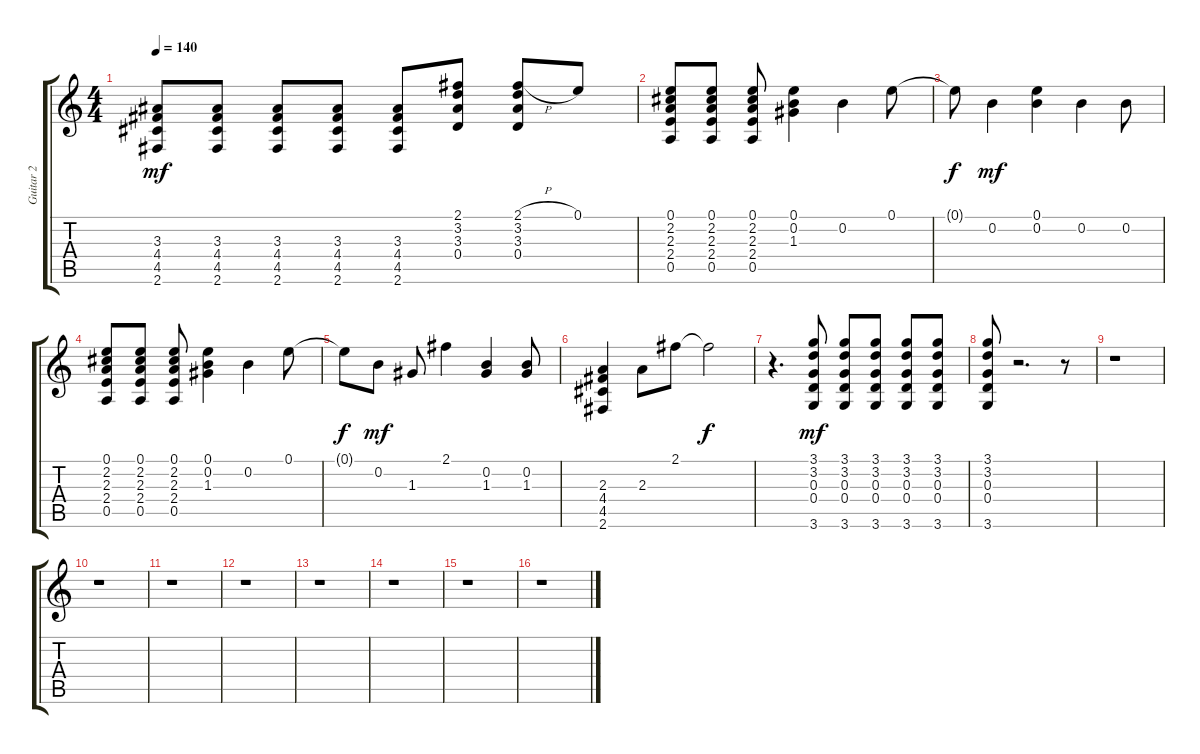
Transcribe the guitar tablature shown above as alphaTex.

\track ("Guitar 2" "Guitar 2") {instrument overdrivenguitar}
\staff {score tabs}
\tuning (E4 B3 G3 D3 A2 E2) {hide}
\ts (4 4)
\tempo 140
\clef g2
\ks c
(3.3 4.4 4.5 2.6).8{dy mf} (3.3 4.4 4.5 2.6).8 (3.3 4.4 4.5 2.6).8 (3.3 4.4 4.5 2.6).8 (3.3 4.4 4.5 2.6).8 (2.1 3.2 3.3 0.4).8 (2.1{h} 3.2 3.3 0.4).8 0.1.8 |
(0.1 2.2 2.3 2.4 0.5).8 (0.1 2.2 2.3 2.4 0.5).8 (0.1 2.2 2.3 2.4 0.5).8 (0.1 0.2 1.3).4 0.2.4 0.1.8 |
0.1{t}.8{dy f} 0.2.4{dy mf} (0.1 0.2).4 0.2.4 0.2.8 |
(0.1 2.2 2.3 2.4 0.5).8 (0.1 2.2 2.3 2.4 0.5).8 (0.1 2.2 2.3 2.4 0.5).8 (0.1 0.2 1.3).4 0.2.4 0.1.8 |
0.1{t}.8{dy f} 0.2.8{dy mf} 1.3.8 2.1.4 (0.2 1.3).4 (0.2 1.3).8 |
(2.3 4.4 4.5 2.6).4 2.3.8 2.1.8 2.1{t}.2{dy f} |
r.4{d} (3.1 3.2 0.3 0.4 3.6).8{dy mf} (3.1 3.2 0.3 0.4 3.6).8 (3.1 3.2 0.3 0.4 3.6).8 (3.1 3.2 0.3 0.4 3.6).8 (3.1 3.2 0.3 0.4 3.6).8 |
(3.1 3.2 0.3 0.4 3.6).8 r.2{d} r.8 |
r.1 |
r.1 |
r.1 |
r.1 |
r.1 |
r.1 |
r.1 |
r.1
